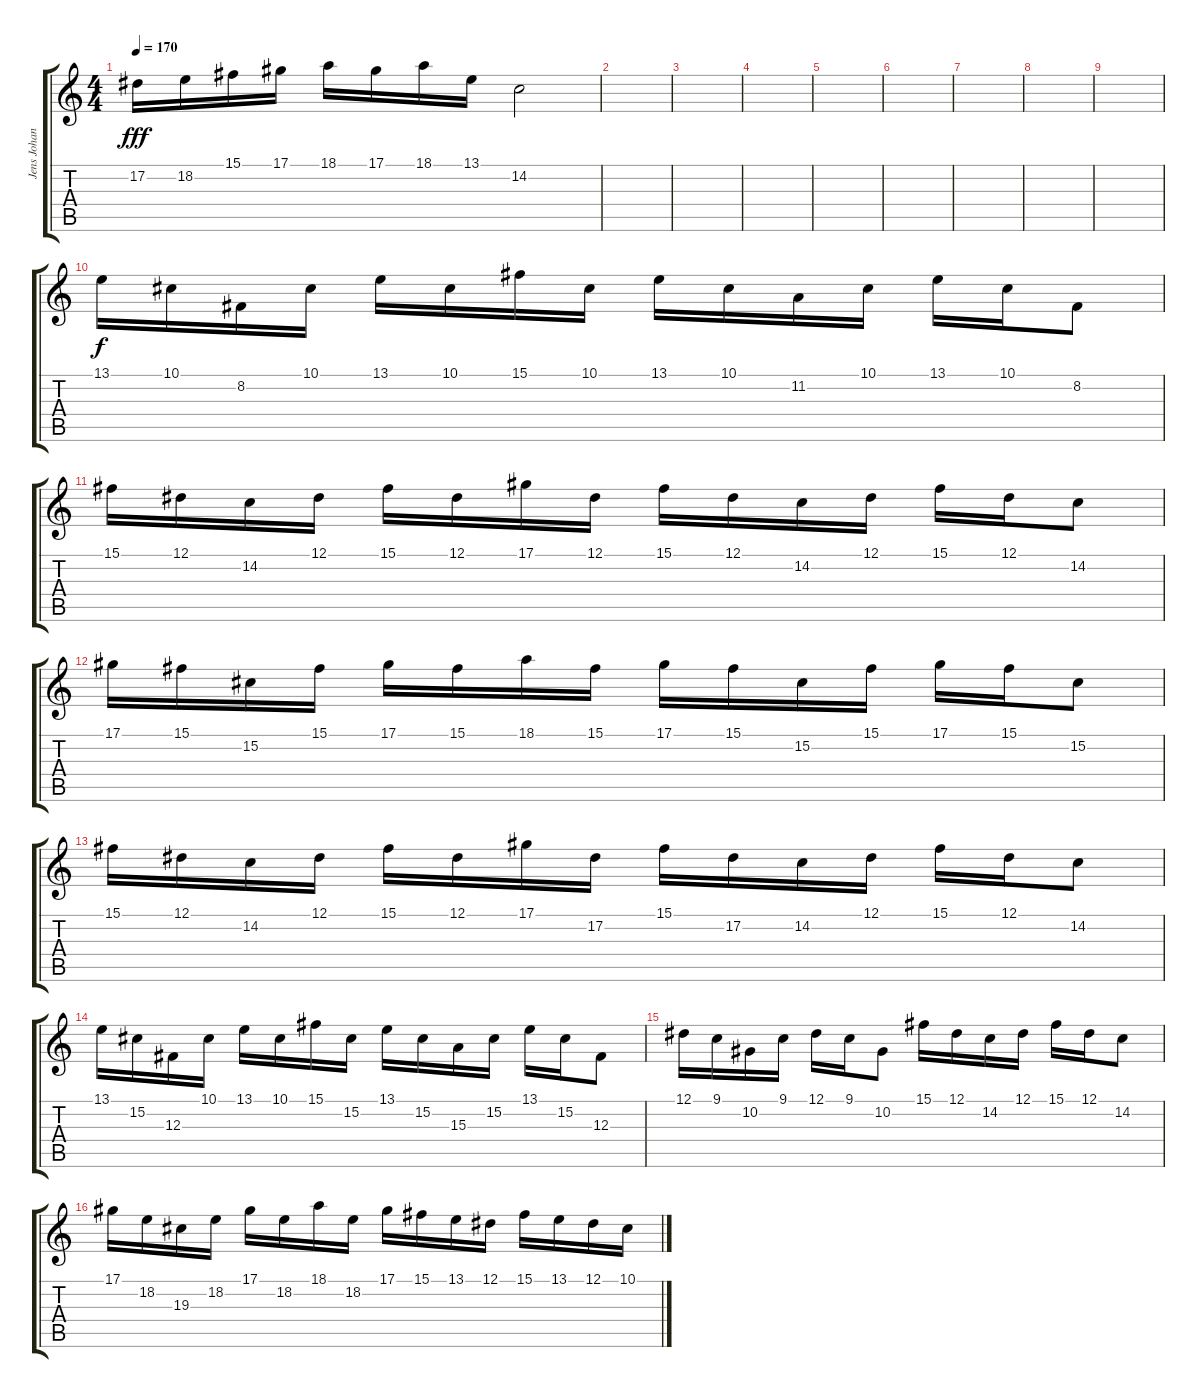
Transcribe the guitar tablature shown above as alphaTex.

\track ("Jens Johansson (Lead Keyboard)" "Jens Johan") {instrument harpsichord}
\staff {score tabs}
\tuning (Eb4 Bb3 Gb3 Db3 Ab2 Eb2) {hide}
\ts (4 4)
\tempo 170
\clef g2
\ks c
17.2.16{dy fff} 18.2.16 15.1.16 17.1.16 18.1.16 17.1.16 18.1.16 13.1.16 14.2.2 |
|
|
|
|
|
|
|
|
13.1.16{dy f} 10.1.16 8.2.16 10.1.16 13.1.16 10.1.16 15.1.16 10.1.16 13.1.16 10.1.16 11.2.16 10.1.16 13.1.16 10.1.16 8.2.8 |
15.1.16 12.1.16 14.2.16 12.1.16 15.1.16 12.1.16 17.1.16 12.1.16 15.1.16 12.1.16 14.2.16 12.1.16 15.1.16 12.1.16 14.2.8 |
17.1.16 15.1.16 15.2.16 15.1.16 17.1.16 15.1.16 18.1.16 15.1.16 17.1.16 15.1.16 15.2.16 15.1.16 17.1.16 15.1.16 15.2.8 |
15.1.16 12.1.16 14.2.16 12.1.16 15.1.16 12.1.16 17.1.16 17.2.16 15.1.16 17.2.16 14.2.16 12.1.16 15.1.16 12.1.16 14.2.8 |
13.1.16 15.2.16 12.3.16 10.1.16 13.1.16 10.1.16 15.1.16 15.2.16 13.1.16 15.2.16 15.3.16 15.2.16 13.1.16 15.2.16 12.3.8 |
12.1.16 9.1.16 10.2.16 9.1.16 12.1.16 9.1.16 10.2.8 15.1.16 12.1.16 14.2.16 12.1.16 15.1.16 12.1.16 14.2.8 |
17.1.16 18.2.16 19.3.16 18.2.16 17.1.16 18.2.16 18.1.16 18.2.16 17.1.16 15.1.16 13.1.16 12.1.16 15.1.16 13.1.16 12.1.16 10.1.16
